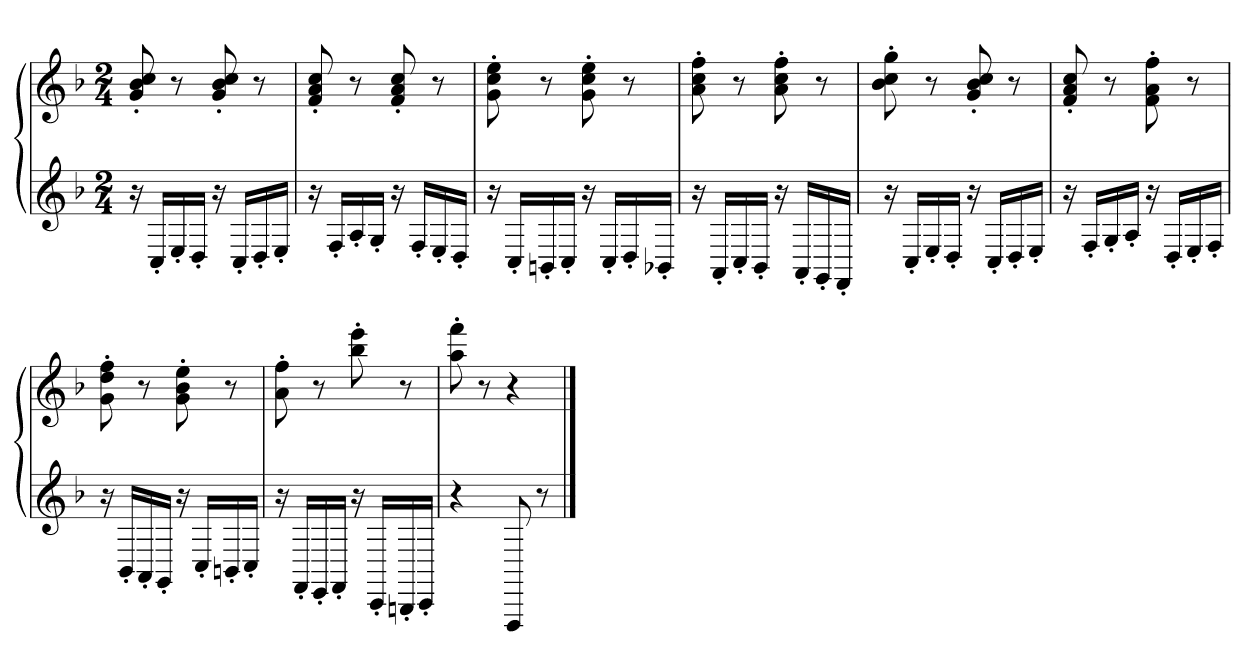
**kern	**kern
*part1	*part1
*staff2	*staff1
*clefG2	*clefG2
*k[b-]	*k[b-]
*F:	*F:
*M2/4	*M2/4
=	=
16r	8g' 8b-' 8cc'
16C'LL	.
16E'	8r
16D'JJ	.
16r	8g' 8b-' 8cc'
16C'LL	.
16D'	8r
16E'JJ	.
=	=
16r	8f' 8a' 8cc'
16F'LL	.
16A'	8r
16G'JJ	.
16r	8f' 8a' 8cc'
16F'LL	.
16E'	8r
16D'JJ	.
=	=
16r	8g' 8cc' 8ee'
16C'LL	.
16BBn'	8r
16C'JJ	.
16r	8g' 8cc' 8ee'
16C'LL	.
16D'	8r
16BB-X'JJ	.
=	=
16r	8a' 8cc' 8ff'
16AA'LL	.
16C'	8r
16BB-'JJ	.
16r	8a' 8cc' 8ff'
16AA'LL	.
16GG'	8r
16FF'JJ	.
=	=
16r	8b-' 8cc' 8gg'
16C'LL	.
16E'	8r
16D'JJ	.
16r	8g' 8b-' 8cc'
16C'LL	.
16D'	8r
16E'JJ	.
=	=
16r	8f' 8a' 8cc'
16F'LL	.
16G'	8r
16A'JJ	.
16r	8f' 8a' 8ff'
16D'LL	.
16E'	8r
16F'JJ	.
=	=
16r	8g' 8dd' 8ff'
16BB-'LL	.
16AA'	8r
16GG'JJ	.
16r	8g' 8b-' 8ee'
16C'LL	.
16BBn'	8r
16C'JJ	.
=	=
16r	8a' 8ff'
16FF'LL	.
16EE'	8r
16FF'JJ	.
16r	8bb-' 8eee'
16CC'LL	.
16BBBn'	8r
16CC'JJ	.
=	=
4r	8aa' 8fff'
.	8r
8FFF	4r
8r	.
==	==
*-	*-
